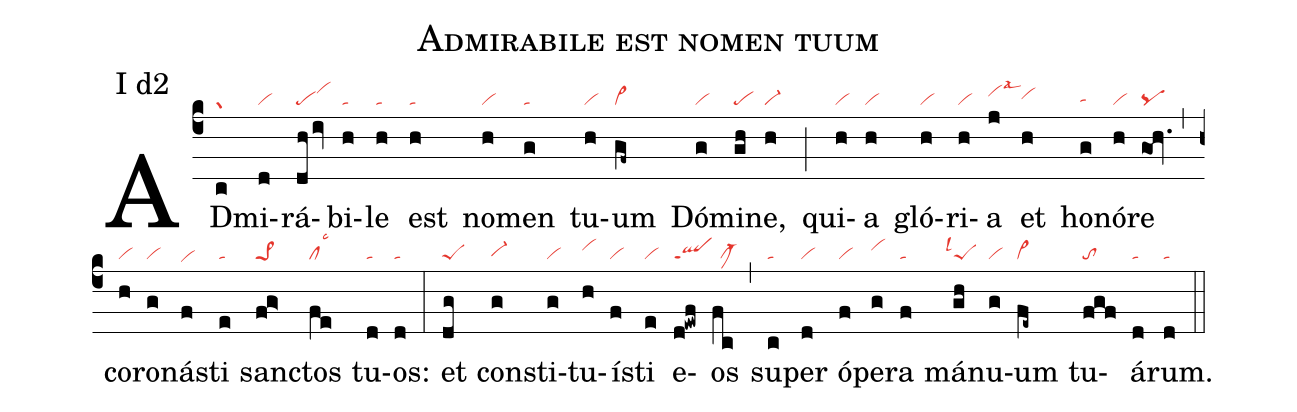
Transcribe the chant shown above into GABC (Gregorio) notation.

Name: Admirabile est nomen tuum;
mode: 1;
nabc-lines: 1;
annotation: I d2;
%%
(c4)
AD(c|gr)mi(d|vi)rá(dh/iv|pevihj)bi(h|ta)le(h|ta) est(h|ta) no(h|vi)men(g|ta) tu(h|vi)um(gf~|vi>) Dó(g|vi)mi(gh|pe)ne,(h|vi-) (;)
qui(h|vi)a(h|vi) gló(h|vi)ri(h|vi)a(j|vihilsal3) et(h|vihh) ho(g|tahg)nó(h|vi)re(gOh.|pq) (,)
co(h|vi)ro(g|vi)ná(f|vihe)sti(e|ta) san(fg>|pe>1)ctos(fe|cllsc3) tu(d|ta)os:(d|ta) (:)
et(dg|peS) con(g|vi-hg)sti(g|vi)tu(h|vihi)í(f|vi)sti(e|vi) e(d!ewf|qlppt1)os(fc|//clM-) (,)
su(c|ta)per(d|vi) ó(f|vi)pe(g|vihi)ra(f|ta) má(gh|``peSlsl1)nu(g|vi)um(fe~|vi>) tu(fgf|to)á(d|ta)rum.(d|ta) (::)
